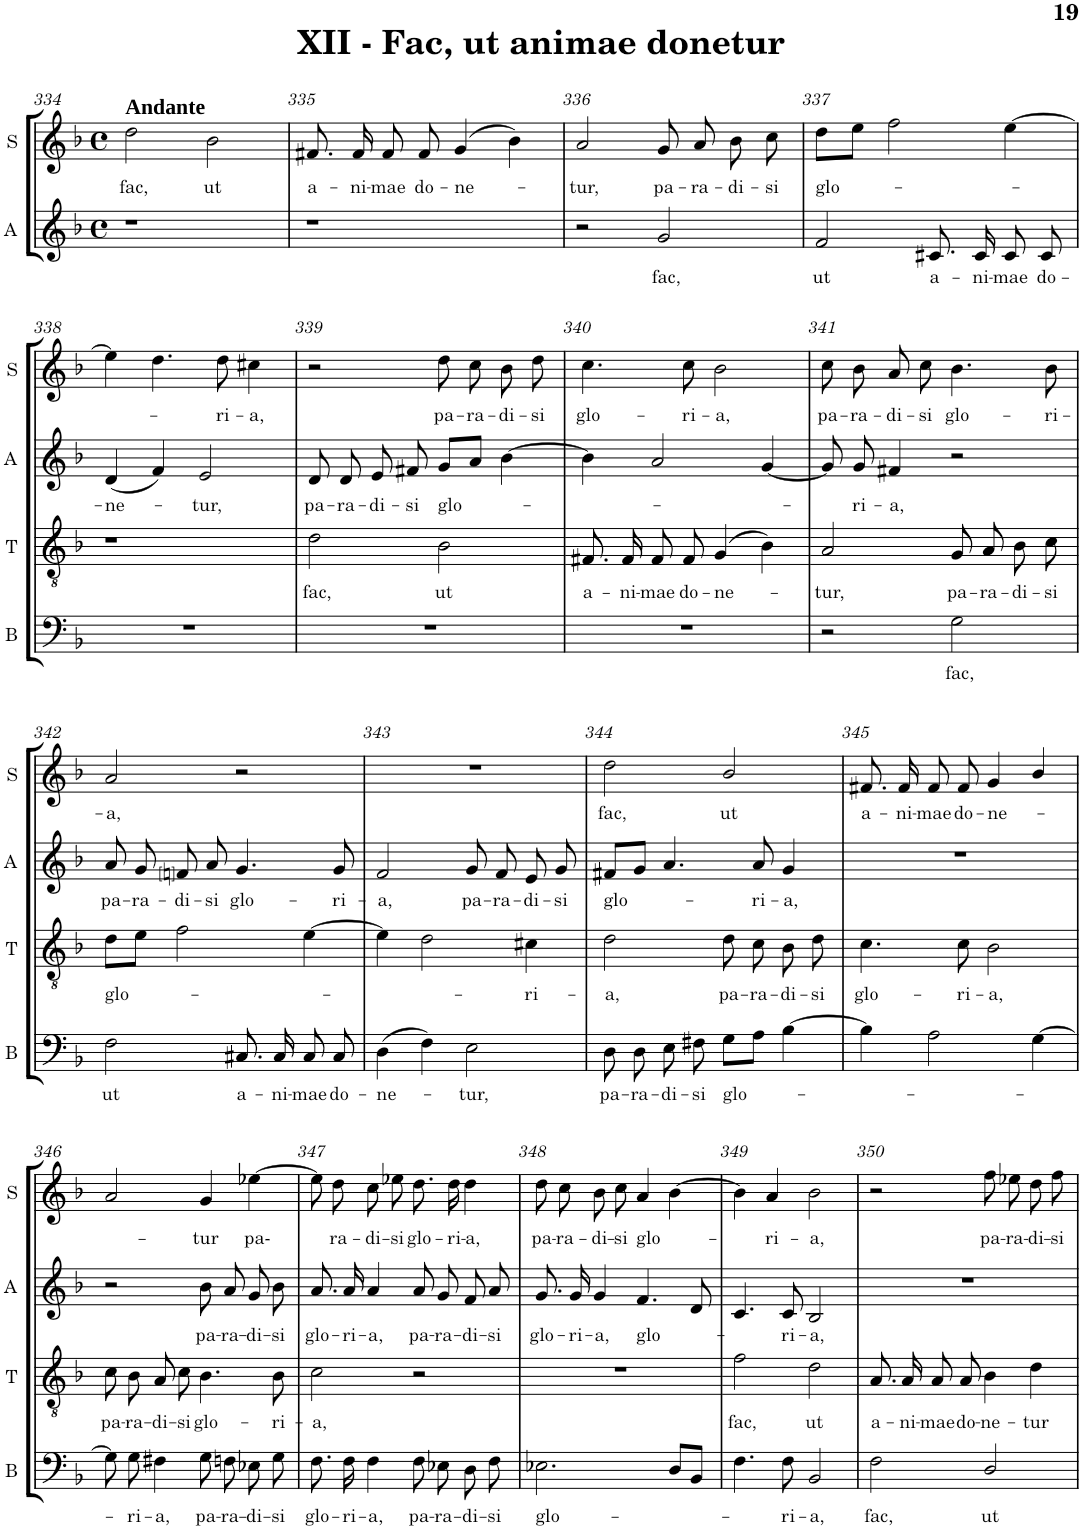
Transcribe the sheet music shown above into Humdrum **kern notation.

**kern	**text	**kern	**text	**kern	**text	**kern	**text
*part4	*part4	*part3	*part3	*part2	*part2	*part1	*part1
*staff4	*staff4	*staff3	*staff3	*staff2	*staff2	*staff1	*staff1
*I"Bass	*	*I"Tenor	*	*I"Alto	*	*I"Soprano	*
*I'B	*	*I'T	*	*I'A	*	*I'S	*
!!LO:PB:g=z
*clefF4	*	*clefGv2	*	*clefG2	*	*clefG2	*
*k[b-]	*	*k[b-]	*	*k[b-]	*	*k[b-]	*
*F:	*	*F:	*	*F:	*	*F:	*
*M4/4	*	*M4/4	*	*M4/4	*	*M4/4	*
*met(c)	*	*met(c)	*	*met(c)	*	*met(c)	*
=334	=334	=334	=334	=334	=334	=334	=334
!	!	!	!	!	!	!LO:TX:a:B:t=XII - Fac, ut animae donetur	!
!	!	!	!	!	!	!LO:TX:a:B:t=Andante	!
!	!	!	!	!	!	!	!LO:LY:b
1r	.	1r	.	1r	.	2dd\	fac,
!	!	!	!	!	!	!	!LO:LY:b
.	.	.	.	.	.	2b-\	ut
=335	=335	=335	=335	=335	=335	=335	=335
!	!	!	!	!	!	!	!LO:LY:b
1r	.	1r	.	1r	.	8.f#X/	a-
!	!	!	!	!	!	!	!LO:LY:b
.	.	.	.	.	.	16f#/	-ni-
!	!	!	!	!	!	!	!LO:LY:b
.	.	.	.	.	.	8f#/	-mae
!	!	!	!	!	!	!	!LO:LY:b
.	.	.	.	.	.	8f#/	do-
!	!	!	!	!	!	!	!LO:LY:b
.	.	.	.	.	.	(4g/	-ne-
.	.	.	.	.	.	4b-\)	.
=336	=336	=336	=336	=336	=336	=336	=336
!	!	!	!	!	!	!	!LO:LY:b
1r	.	1r	.	2r	.	2a/	-tur,
!	!	!	!	!	!LO:LY:b	!	!LO:LY:b
.	.	.	.	2g/	fac,	8g/	pa-
!	!	!	!	!	!	!	!LO:LY:b
.	.	.	.	.	.	8a/	-ra-
!	!	!	!	!	!	!	!LO:LY:b
.	.	.	.	.	.	8b-\	-di-
!	!	!	!	!	!	!	!LO:LY:b
.	.	.	.	.	.	8cc\	-si
=337	=337	=337	=337	=337	=337	=337	=337
!	!	!	!	!	!LO:LY:b	!	!LO:LY:b
1r	.	1r	.	2f/	ut	8dd\L	glo-
.	.	.	.	.	.	8ee\J	.
.	.	.	.	.	.	2ff\	.
!	!	!	!	!	!LO:LY:b	!	!
.	.	.	.	8.c#X/	a-	.	.
!	!	!	!	!	!LO:LY:b	!	!
.	.	.	.	16c#/	-ni-	.	.
!	!	!	!	!	!LO:LY:b	!	!
.	.	.	.	8c#/	-mae	[4ee\	.
!	!	!	!	!	!LO:LY:b	!	!
.	.	.	.	8c#/	do-	.	.
!!LO:LB:g=z
=338	=338	=338	=338	=338	=338	=338	=338
!	!	!	!	!	!LO:LY:b	!	!
1r	.	1r	.	(4d/	-ne-	4ee\]	.
.	.	.	.	4f/)	.	4.dd\	.
!	!	!	!	!	!LO:LY:b	!	!
.	.	.	.	2e/	-tur,	.	.
!	!	!	!	!	!	!	!LO:LY:b
.	.	.	.	.	.	8dd\	-ri-
!	!	!	!	!	!	!	!LO:LY:b
.	.	.	.	.	.	4cc#X\	-a,
=339	=339	=339	=339	=339	=339	=339	=339
!	!	!	!LO:LY:b	!	!LO:LY:b	!	!
1r	.	2d\	fac,	8d/	pa-	2r	.
!	!	!	!	!	!LO:LY:b	!	!
.	.	.	.	8d/	-ra-	.	.
!	!	!	!	!	!LO:LY:b	!	!
.	.	.	.	8e/	-di-	.	.
!	!	!	!	!	!LO:LY:b	!	!
.	.	.	.	8f#X/	-si	.	.
!	!	!	!LO:LY:b	!	!LO:LY:b	!	!LO:LY:b
.	.	2B-\	ut	8g/L	glo-	8dd\	pa-
!	!	!	!	!	!	!	!LO:LY:b
.	.	.	.	8a/J	.	8cc\	-ra-
!	!	!	!	!	!	!	!LO:LY:b
.	.	.	.	[4b-\	.	8b-\	-di-
!	!	!	!	!	!	!	!LO:LY:b
.	.	.	.	.	.	8dd\	-si
=340	=340	=340	=340	=340	=340	=340	=340
!	!	!	!LO:LY:b	!	!	!	!LO:LY:b
1r	.	8.F#X/	a-	4b-\]	.	4.cc\	glo-
!	!	!	!LO:LY:b	!	!	!	!
.	.	16F#/	-ni-	.	.	.	.
!	!	!	!LO:LY:b	!	!	!	!
.	.	8F#/	-mae	2a/	.	.	.
!	!	!	!LO:LY:b	!	!	!	!LO:LY:b
.	.	8F#/	do-	.	.	8cc\	-ri-
!	!	!	!LO:LY:b	!	!	!	!LO:LY:b
.	.	(4G/	-ne-	.	.	2b-\	-a,
.	.	4B-\)	.	[4g/	.	.	.
=341	=341	=341	=341	=341	=341	=341	=341
!	!	!	!LO:LY:b	!	!	!	!LO:LY:b
2r	.	2A/	-tur,	8g/]	.	8cc\	pa-
!	!	!	!	!	!LO:LY:b	!	!LO:LY:b
.	.	.	.	8g/	-ri-	8b-\	-ra-
!	!	!	!	!	!LO:LY:b	!	!LO:LY:b
.	.	.	.	4f#X/	-a,	8a/	-di-
!	!	!	!	!	!	!	!LO:LY:b
.	.	.	.	.	.	8cc\	-si
!	!LO:LY:b	!	!LO:LY:b	!	!	!	!LO:LY:b
2G\	fac,	8G/	pa-	2r	.	4.b-\	glo-
!	!	!	!LO:LY:b	!	!	!	!
.	.	8A/	-ra-	.	.	.	.
!	!	!	!LO:LY:b	!	!	!	!
.	.	8B-\	-di-	.	.	.	.
!	!	!	!LO:LY:b	!	!	!	!LO:LY:b
.	.	8c\	-si	.	.	8b-\	-ri-
!!LO:LB:g=z
=342	=342	=342	=342	=342	=342	=342	=342
!	!LO:LY:b	!	!LO:LY:b	!	!LO:LY:b	!	!LO:LY:b
2F\	ut	8d\L	glo-	8a/	pa-	2a/	-a,
!	!	!	!	!	!LO:LY:b	!	!
.	.	8e\J	.	8g/	-ra-	.	.
!	!	!	!	!	!LO:LY:b	!	!
.	.	2f\	.	8fnj/	-di-	.	.
!	!	!	!	!	!LO:LY:b	!	!
.	.	.	.	8a/	-si	.	.
!	!LO:LY:b	!	!	!	!LO:LY:b	!	!
8.C#X/	a-	.	.	4.g/	glo-	2r	.
!	!LO:LY:b	!	!	!	!	!	!
16C#/	-ni-	.	.	.	.	.	.
!	!LO:LY:b	!	!	!	!	!	!
8C#/	-mae	[4e\	.	.	.	.	.
!	!LO:LY:b	!	!	!	!LO:LY:b	!	!
8C#/	do-	.	.	8g/	-ri-	.	.
=343	=343	=343	=343	=343	=343	=343	=343
!	!LO:LY:b	!	!	!	!LO:LY:b	!	!
(4D\	-ne-	4e\]	.	2f/	-a,	1r	.
4F\)	.	2d\	.	.	.	.	.
!	!LO:LY:b	!	!	!	!LO:LY:b	!	!
2E\	-tur,	.	.	8g/	pa-	.	.
!	!	!	!	!	!LO:LY:b	!	!
.	.	.	.	8f/	-ra-	.	.
!	!	!	!LO:LY:b	!	!LO:LY:b	!	!
.	.	4c#X\	-ri-	8e/	-di-	.	.
!	!	!	!	!	!LO:LY:b	!	!
.	.	.	.	8g/	-si	.	.
=344	=344	=344	=344	=344	=344	=344	=344
!	!LO:LY:b	!	!LO:LY:b	!	!LO:LY:b	!	!LO:LY:b
8D\	pa-	2d\	-a,	8f#X/L	glo-	2dd\	fac,
!	!LO:LY:b	!	!	!	!	!	!
8D\	-ra-	.	.	8g/J	.	.	.
!	!LO:LY:b	!	!	!	!	!	!
8E\	-di-	.	.	4.a/	.	.	.
!	!LO:LY:b	!	!	!	!	!	!
8F#X\	-si	.	.	.	.	.	.
!	!LO:LY:b	!	!LO:LY:b	!	!	!	!LO:LY:b
8G\L	glo-	8d\	pa-	.	.	2b-/	ut
!	!	!	!LO:LY:b	!	!LO:LY:b	!	!
8A\J	.	8c\	-ra-	8a/	-ri-	.	.
!	!	!	!LO:LY:b	!	!LO:LY:b	!	!
[4B-\	.	8B-\	-di-	4g/	-a,	.	.
!	!	!	!LO:LY:b	!	!	!	!
.	.	8d\	-si	.	.	.	.
=345	=345	=345	=345	=345	=345	=345	=345
!	!	!	!LO:LY:b	!	!	!	!LO:LY:b
4B-\]	.	4.c\	glo-	1r	.	8.f#X/	a-
!	!	!	!	!	!	!	!LO:LY:b
.	.	.	.	.	.	16f#/	-ni-
!	!	!	!	!	!	!	!LO:LY:b
2A\	.	.	.	.	.	8f#/	-mae
!	!	!	!LO:LY:b	!	!	!	!LO:LY:b
.	.	8c\	-ri-	.	.	8f#/	do-
!	!	!	!LO:LY:b	!	!	!	!LO:LY:b
.	.	2B-\	-a,	.	.	4g/	-ne-
[4G\	.	.	.	.	.	4b-/	.
!!LO:LB:g=z
=346	=346	=346	=346	=346	=346	=346	=346
!	!	!	!LO:LY:b	!	!	!	!
8G\]	.	8c\	pa-	2r	.	2a/	.
!	!LO:LY:b	!	!LO:LY:b	!	!	!	!
8G\	-ri-	8B-\	-ra-	.	.	.	.
!	!LO:LY:b	!	!LO:LY:b	!	!	!	!
4F#X\	-a,	8A/	-di-	.	.	.	.
!	!	!	!LO:LY:b	!	!	!	!
.	.	8c\	-si	.	.	.	.
!	!LO:LY:b	!	!LO:LY:b	!	!LO:LY:b	!	!LO:LY:b
8G\	pa-	4.B-\	glo-	8b-\	pa-	4g/	-tur
!	!LO:LY:b	!	!	!	!LO:LY:b	!	!
8Fn\	-ra-	.	.	8a/	-ra-	.	.
!	!LO:LY:b	!	!	!	!LO:LY:b	!	!LO:LY:b
8E-X\	-di-	.	.	8g/	-di-	[4ee-X\	pa-
!	!LO:LY:b	!	!LO:LY:b	!	!LO:LY:b	!	!
8G\	-si	8B-\	-ri-	8b-\	-si	.	.
=347	=347	=347	=347	=347	=347	=347	=347
!	!LO:LY:b	!	!LO:LY:b	!	!LO:LY:b	!	!
8.F\	glo-	2c\	-a,	8.a/	glo-	8ee-\]	.
!	!	!	!	!	!	!	!LO:LY:b
.	.	.	.	.	.	8dd\	ra-
!	!LO:LY:b	!	!	!	!LO:LY:b	!	!
16F\	-ri-	.	.	16a/	-ri-	.	.
!	!LO:LY:b	!	!	!	!LO:LY:b	!	!LO:LY:b
4F\	-a,	.	.	4a/	-a,	8cc\	-di-
!	!	!	!	!	!	!	!LO:LY:b
.	.	.	.	.	.	8ee-X\	-si
!	!LO:LY:b	!	!	!	!LO:LY:b	!	!LO:LY:b
8F\	pa-	2r	.	8a/	pa-	8.dd\	glo-
!	!LO:LY:b	!	!	!	!LO:LY:b	!	!
8E-X\	-ra-	.	.	8g/	-ra-	.	.
!	!	!	!	!	!	!	!LO:LY:b
.	.	.	.	.	.	16dd\	-ri-
!	!LO:LY:b	!	!	!	!LO:LY:b	!	!LO:LY:b
8D\	-di-	.	.	8f/	-di-	4dd\	-a,
!	!LO:LY:b	!	!	!	!LO:LY:b	!	!
8F\	-si	.	.	8a/	-si	.	.
=348	=348	=348	=348	=348	=348	=348	=348
!	!LO:LY:b	!	!	!	!LO:LY:b	!	!LO:LY:b
2.E-X\	glo-	1r	.	8.g/	glo-	8dd\	pa-
!	!	!	!	!	!	!	!LO:LY:b
.	.	.	.	.	.	8cc\	-ra-
!	!	!	!	!	!LO:LY:b	!	!
.	.	.	.	16g/	-ri-	.	.
!	!	!	!	!	!LO:LY:b	!	!LO:LY:b
.	.	.	.	4g/	-a,	8b-\	-di-
!	!	!	!	!	!	!	!LO:LY:b
.	.	.	.	.	.	8cc\	-si
!	!	!	!	!	!LO:LY:b	!	!LO:LY:b
.	.	.	.	4.f/	glo-	4a/	glo-
8D/L	.	.	.	.	.	[4b-\	.
8BB-/J	.	.	.	8d/	.	.	.
=349	=349	=349	=349	=349	=349	=349	=349
!	!	!	!LO:LY:b	!	!	!	!
4.F\	.	2f\	fac,	4.c/	.	4b-\]	.
!	!	!	!	!	!	!	!LO:LY:b
.	.	.	.	.	.	4a/	-ri-
!	!LO:LY:b	!	!	!	!LO:LY:b	!	!
8F\	-ri-	.	.	8c/	-ri-	.	.
!	!LO:LY:b	!	!LO:LY:b	!	!LO:LY:b	!	!LO:LY:b
2BB-/	-a,	2d\	ut	2B-/	-a,	2b-\	-a,
=350	=350	=350	=350	=350	=350	=350	=350
!	!LO:LY:b	!	!LO:LY:b	!	!	!	!
2F\	fac,	8.A/	a-	1r	.	2r	.
!	!	!	!LO:LY:b	!	!	!	!
.	.	16A/	-ni-	.	.	.	.
!	!	!	!LO:LY:b	!	!	!	!
.	.	8A/	-mae	.	.	.	.
!	!	!	!LO:LY:b	!	!	!	!
.	.	8A/	do-	.	.	.	.
!	!LO:LY:b	!	!LO:LY:b	!	!	!	!LO:LY:b
2D/	ut	4B-\	-ne-	.	.	8ff\	pa-
!	!	!	!	!	!	!	!LO:LY:b
.	.	.	.	.	.	8ee-X\	-ra-
!	!	!	!LO:LY:b	!	!	!	!LO:LY:b
.	.	4d\	-tur	.	.	8dd\	-di-
!	!	!	!	!	!	!	!LO:LY:b
.	.	.	.	.	.	8ff\	-si
=	=	=	=	=	=	=	=
*-	*-	*-	*-	*-	*-	*-	*-
